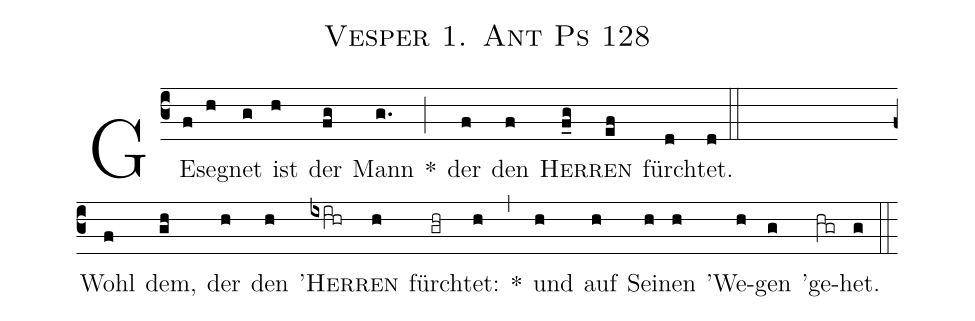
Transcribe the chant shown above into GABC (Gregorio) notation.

name: Vesper 1. Ant Ps 128;
%%
(c3) GE(f)seg(h)net(g) ist(h) der(fg) Mann(g.) *(;) der(f) den(f) <sc>Her</sc>(f_g)<sc>ren</sc>(ef) fürch(d)tet.(d) (::) (Z)
Wohl(f) dem,(gh) der(h) den(h) '<sc>Her</sc>(ixihr)<sc>ren</sc>(h) fürch(ghr)tet:(h) *(,) und(h) auf(h) Sei(h)nen(h) 'We(h)gen(g) 'ge(hgr)het.(g) (::)
